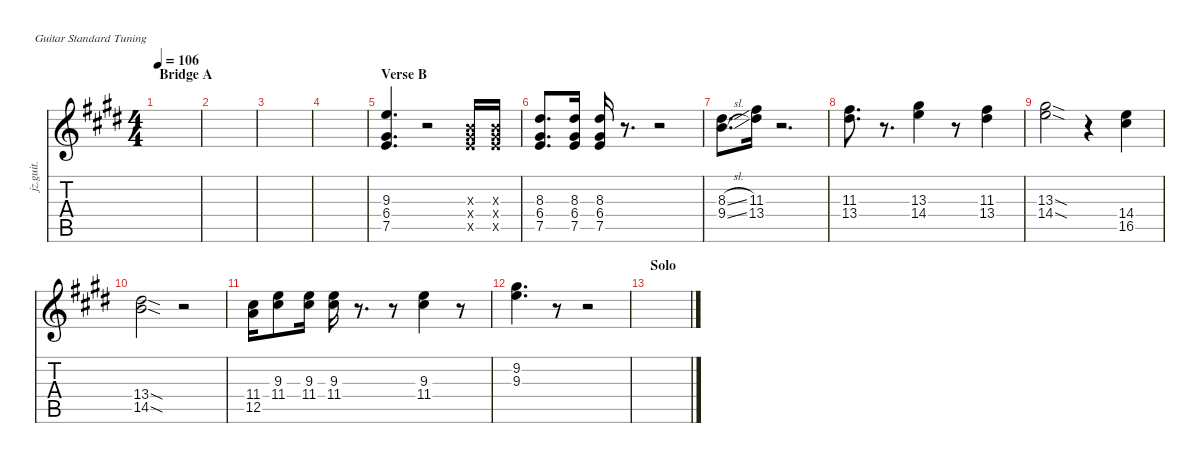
\defaultSystemsLayout 4
\hideDynamics
\bracketExtendMode nobrackets
\otherSystemsTrackNameOrientation horizontal
\track ("Die (Clean) 1" "jz.guit.") {defaultSystemsLayout 4 instrument electricguitarjazz}
\staff {score tabs}
\tuning (E4 B3 G3 D3 A2 E2)
\ts (4 4)
\section ("" "Bridge A")
\tempo 106
\clef g2
\ks c#minor
|
|
|
|
\section ("" "Verse B")
(9.3{acc forcenatural} 6.4{acc #} 7.5{acc forcenatural}).4{d beam Up} r.2{beam Up} (6.4{x acc #} 4.3{x acc forcenatural} 7.5{x acc forcenatural}).16{beam Up} (6.4{x acc #} 4.3{x acc forcenatural} 7.5{x acc forcenatural}).16{beam Up} |
(8.3{acc #} 6.4{acc #} 7.5{acc forcenatural}).8{d beam Up} (7.5{acc forcenatural} 6.4{acc #} 8.3{acc #}).16{beam Up} (7.5{acc forcenatural} 6.4{acc #} 8.3{acc #}).16{beam Up} r.8{d beam Up} r.2{beam Up} |
(8.3{sl acc #} 9.4{sl acc forcenatural}).8{d beam Down} (11.3{acc #} 13.4{acc #}).16{beam Down} r.2{d beam Down} |
(13.4{acc #} 11.3{acc #}).8{d beam Down} r.8{d beam Down} (14.4{acc forcenatural} 13.3{acc #}).4{beam Down} r.8{beam Down} (13.4{acc #} 11.3{acc #}).4{beam Down} |
(13.3{sod acc #} 14.4{sod acc forcenatural}).2{beam Down} r.4{beam Down} (14.4{acc forcenatural} 16.5{acc #}).4{beam Down} |
(13.4{sod acc #} 14.5{sod acc forcenatural}).2{beam Down} r.2{beam Down} |
(12.5{acc forcenatural} 11.4{acc #}).16{beam Down} (11.4{acc #} 9.3{acc forcenatural}).8{beam Down} (11.4{acc #} 9.3{acc forcenatural}).16{beam Down} (11.4{acc #} 9.3{acc forcenatural}).16{beam Down} r.8{d beam Down} r.8{beam Down} (9.3{acc forcenatural} 11.4{acc #}).4{beam Down} r.8{beam Down} |
(9.3{acc forcenatural} 9.2{acc #}).4{d beam Down} r.8{beam Down} r.2{beam Down} |
\section ("" "Solo")
